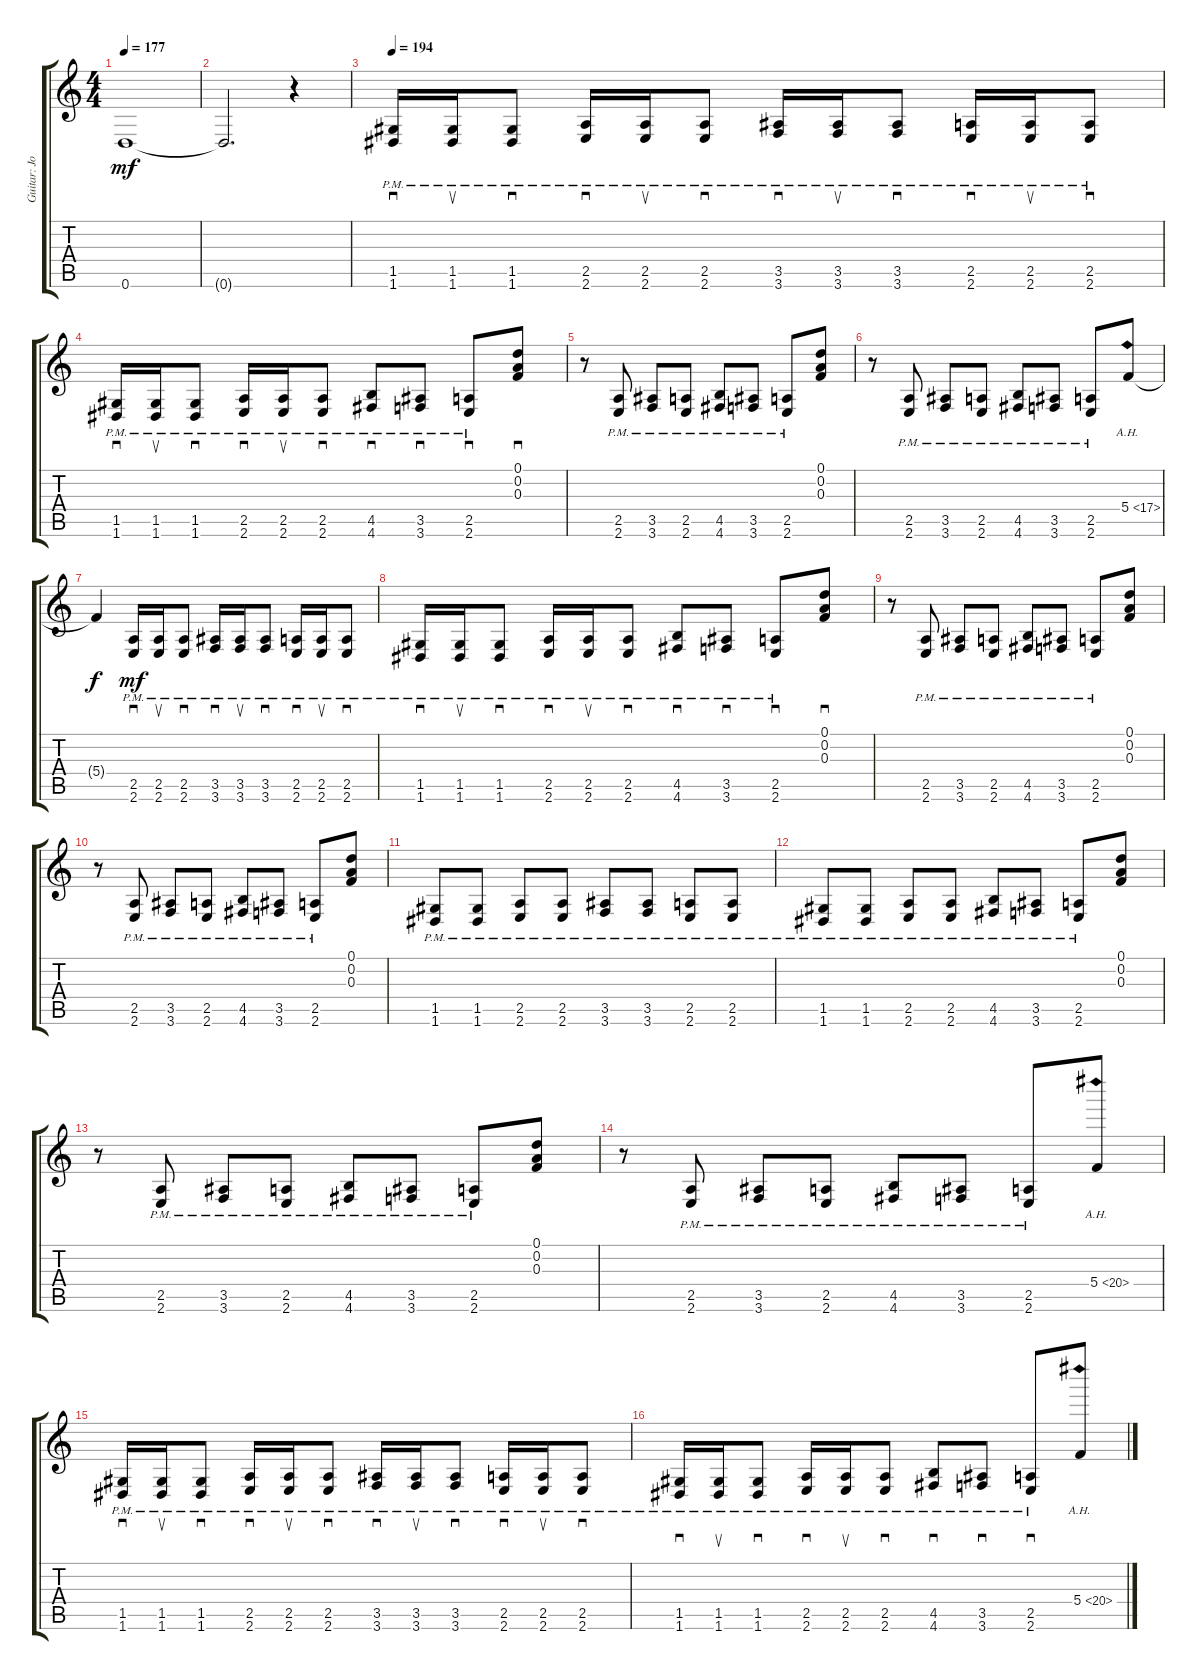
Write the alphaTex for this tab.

\track ("Guitar: Joe Duplantier" "Guitar: Jo") {instrument overdrivenguitar}
\staff {score tabs}
\tuning (D4 A3 F3 C3 G2 D2) {hide}
\ts (4 4)
\tempo 177
\clef g2
\ks c
0.6{t}.1{dy mf} |
0.6{t}.2{d} r.4 |
\tempo 194
(1.5{pm} 1.6{pm}).16{sd} (1.5{pm} 1.6{pm}).16{su} (1.5{pm} 1.6{pm}).8{sd} (2.5{pm} 2.6{pm}).16{sd} (2.5{pm} 2.6{pm}).16{su} (2.5{pm} 2.6{pm}).8{sd} (3.5{pm} 3.6{pm}).16{sd} (3.5{pm} 3.6{pm}).16{su} (3.5{pm} 3.6{pm}).8{sd} (2.5{pm} 2.6{pm}).16{sd} (2.5{pm} 2.6{pm}).16{su} (2.5{pm} 2.6{pm}).8{sd} |
(1.5{pm} 1.6{pm}).16{sd} (1.5{pm} 1.6{pm}).16{su} (1.5{pm} 1.6{pm}).8{sd} (2.5{pm} 2.6{pm}).16{sd} (2.5{pm} 2.6{pm}).16{su} (2.5{pm} 2.6{pm}).8{sd} (4.5{pm} 4.6{pm}).8{sd} (3.5{pm} 3.6{pm}).8{sd} (2.5{pm} 2.6{pm}).8{sd} (0.1 0.2 0.3).8{sd} |
r.8 (2.5{pm} 2.6{pm}).8 (3.5{pm} 3.6{pm}).8 (2.5{pm} 2.6{pm}).8 (4.5{pm} 4.6{pm}).8 (3.5{pm} 3.6{pm}).8 (2.5{pm} 2.6{pm}).8 (0.1 0.2 0.3).8 |
r.8 (2.5{pm} 2.6{pm}).8 (3.5{pm} 3.6{pm}).8 (2.5{pm} 2.6{pm}).8 (4.5{pm} 4.6{pm}).8 (3.5{pm} 3.6{pm}).8 (2.5{pm} 2.6{pm}).8 5.4{ah 12}.8 |
5.4{t}.4{dy f} (2.5{pm} 2.6{pm}).16{sd dy mf} (2.5{pm} 2.6{pm}).16{su} (2.5{pm} 2.6{pm}).8{sd} (3.5{pm} 3.6{pm}).16{sd} (3.5{pm} 3.6{pm}).16{su} (3.5{pm} 3.6{pm}).8{sd} (2.5{pm} 2.6{pm}).16{sd} (2.5{pm} 2.6{pm}).16{su} (2.5{pm} 2.6{pm}).8{sd} |
(1.5{pm} 1.6{pm}).16{sd} (1.5{pm} 1.6{pm}).16{su} (1.5{pm} 1.6{pm}).8{sd} (2.5{pm} 2.6{pm}).16{sd} (2.5{pm} 2.6{pm}).16{su} (2.5{pm} 2.6{pm}).8{sd} (4.5{pm} 4.6{pm}).8{sd} (3.5{pm} 3.6{pm}).8{sd} (2.5{pm} 2.6{pm}).8{sd} (0.1 0.2 0.3).8{sd} |
r.8 (2.5{pm} 2.6{pm}).8 (3.5{pm} 3.6{pm}).8 (2.5{pm} 2.6{pm}).8 (4.5{pm} 4.6{pm}).8 (3.5{pm} 3.6{pm}).8 (2.5{pm} 2.6{pm}).8 (0.1 0.2 0.3).8 |
r.8 (2.5{pm} 2.6{pm}).8 (3.5{pm} 3.6{pm}).8 (2.5{pm} 2.6{pm}).8 (4.5{pm} 4.6{pm}).8 (3.5{pm} 3.6{pm}).8 (2.5{pm} 2.6{pm}).8 (0.1 0.2 0.3).8 |
(1.5{pm} 1.6{pm}).8 (1.5{pm} 1.6{pm}).8 (2.5{pm} 2.6{pm}).8 (2.5{pm} 2.6{pm}).8 (3.5{pm} 3.6{pm}).8 (3.5{pm} 3.6{pm}).8 (2.5{pm} 2.6{pm}).8 (2.5{pm} 2.6{pm}).8 |
(1.5{pm} 1.6{pm}).8 (1.5{pm} 1.6{pm}).8 (2.5{pm} 2.6{pm}).8 (2.5{pm} 2.6{pm}).8 (4.5{pm} 4.6{pm}).8 (3.5{pm} 3.6{pm}).8 (2.5{pm} 2.6{pm}).8 (0.1 0.2 0.3).8 |
r.8 (2.5{pm} 2.6{pm}).8 (3.5{pm} 3.6{pm}).8 (2.5{pm} 2.6{pm}).8 (4.5{pm} 4.6{pm}).8 (3.5{pm} 3.6{pm}).8 (2.5{pm} 2.6{pm}).8 (0.1 0.2 0.3).8 |
r.8 (2.5{pm} 2.6{pm}).8 (3.5{pm} 3.6{pm}).8 (2.5{pm} 2.6{pm}).8 (4.5{pm} 4.6{pm}).8 (3.5{pm} 3.6{pm}).8 (2.5{pm} 2.6{pm}).8 5.4{ah 15}.8 |
(1.5{pm} 1.6{pm}).16{sd} (1.5{pm} 1.6{pm}).16{su} (1.5{pm} 1.6{pm}).8{sd} (2.5{pm} 2.6{pm}).16{sd} (2.5{pm} 2.6{pm}).16{su} (2.5{pm} 2.6{pm}).8{sd} (3.5{pm} 3.6{pm}).16{sd} (3.5{pm} 3.6{pm}).16{su} (3.5{pm} 3.6{pm}).8{sd} (2.5{pm} 2.6{pm}).16{sd} (2.5{pm} 2.6{pm}).16{su} (2.5{pm} 2.6{pm}).8{sd} |
(1.5{pm} 1.6{pm}).16{sd} (1.5{pm} 1.6{pm}).16{su} (1.5{pm} 1.6{pm}).8{sd} (2.5{pm} 2.6{pm}).16{sd} (2.5{pm} 2.6{pm}).16{su} (2.5{pm} 2.6{pm}).8{sd} (4.5{pm} 4.6{pm}).8{sd} (3.5{pm} 3.6{pm}).8{sd} (2.5{pm} 2.6{pm}).8{sd} 5.4{ah 15}.8
